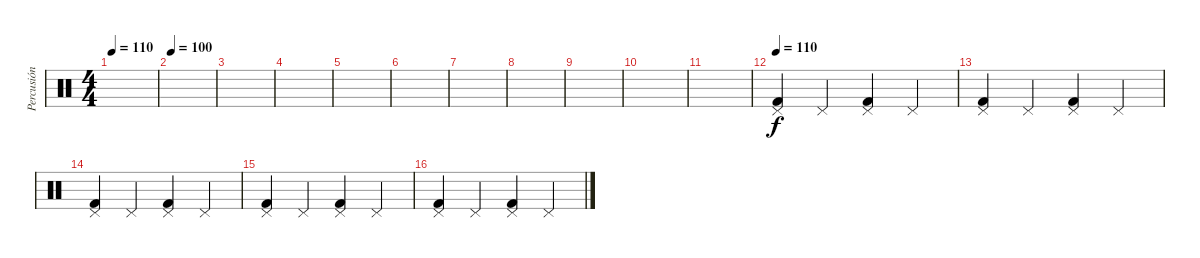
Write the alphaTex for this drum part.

\track ("Percusión" "Percusión") {instrument percussion}
\staff {score}
\articulation defaults
\ts (4 4)
\tempo 110
\clef neutral
\ks c
|
\tempo 100
|
|
|
|
|
|
|
|
|
|
\tempo 110
("Pedal Hi-Hat (hit)" "Kick (hit) 2").4 "Pedal Hi-Hat (hit)".4 ("Pedal Hi-Hat (hit)" "Kick (hit) 2").4 "Pedal Hi-Hat (hit)".4 |
("Pedal Hi-Hat (hit)" "Kick (hit) 2").4 "Pedal Hi-Hat (hit)".4 ("Pedal Hi-Hat (hit)" "Kick (hit) 2").4 "Pedal Hi-Hat (hit)".4 |
("Pedal Hi-Hat (hit)" "Kick (hit) 2").4 "Pedal Hi-Hat (hit)".4 ("Pedal Hi-Hat (hit)" "Kick (hit) 2").4 "Pedal Hi-Hat (hit)".4 |
("Pedal Hi-Hat (hit)" "Kick (hit) 2").4 "Pedal Hi-Hat (hit)".4 ("Pedal Hi-Hat (hit)" "Kick (hit) 2").4 "Pedal Hi-Hat (hit)".4 |
("Pedal Hi-Hat (hit)" "Kick (hit) 2").4 "Pedal Hi-Hat (hit)".4 ("Pedal Hi-Hat (hit)" "Kick (hit) 2").4 "Pedal Hi-Hat (hit)".4
